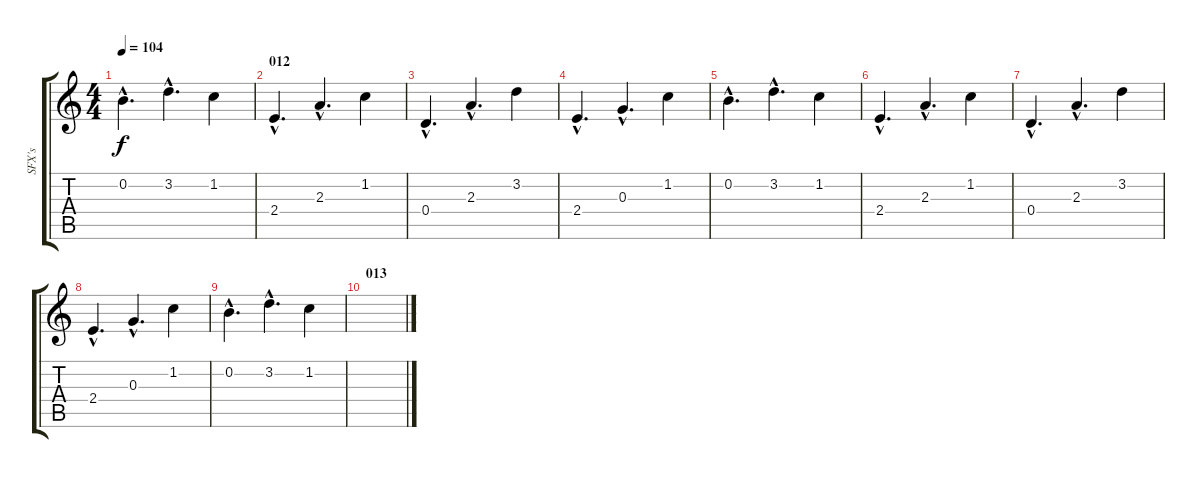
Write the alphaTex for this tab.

\track ("SFX's" "SFX's") {instrument acousticguitarnylon}
\staff {score tabs}
\tuning (E4 B3 G3 D3 A2 E2) {hide}
\ts (4 4)
\tempo 104
\clef g2
\ks c
0.2{hac}.4{d dy f volume 13 instrument fx4atmosphere} 3.2{hac}.4{d} 1.2.4 |
\section ("" "012")
2.4{hac}.4{d volume 13 instrument fx4atmosphere} 2.3{hac}.4{d} 1.2.4 |
0.4{hac}.4{d volume 13 instrument fx4atmosphere} 2.3{hac}.4{d} 3.2.4 |
2.4{hac}.4{d volume 13 instrument fx4atmosphere} 0.3{hac}.4{d} 1.2.4 |
0.2{hac}.4{d volume 13 instrument fx4atmosphere} 3.2{hac}.4{d} 1.2.4 |
2.4{hac}.4{d volume 13 instrument fx4atmosphere} 2.3{hac}.4{d} 1.2.4 |
0.4{hac}.4{d volume 13 instrument fx4atmosphere} 2.3{hac}.4{d} 3.2.4 |
2.4{hac}.4{d volume 13 instrument fx4atmosphere} 0.3{hac}.4{d} 1.2.4 |
0.2{hac}.4{d volume 13 instrument fx4atmosphere} 3.2{hac}.4{d} 1.2.4 |
\section ("" "013")
